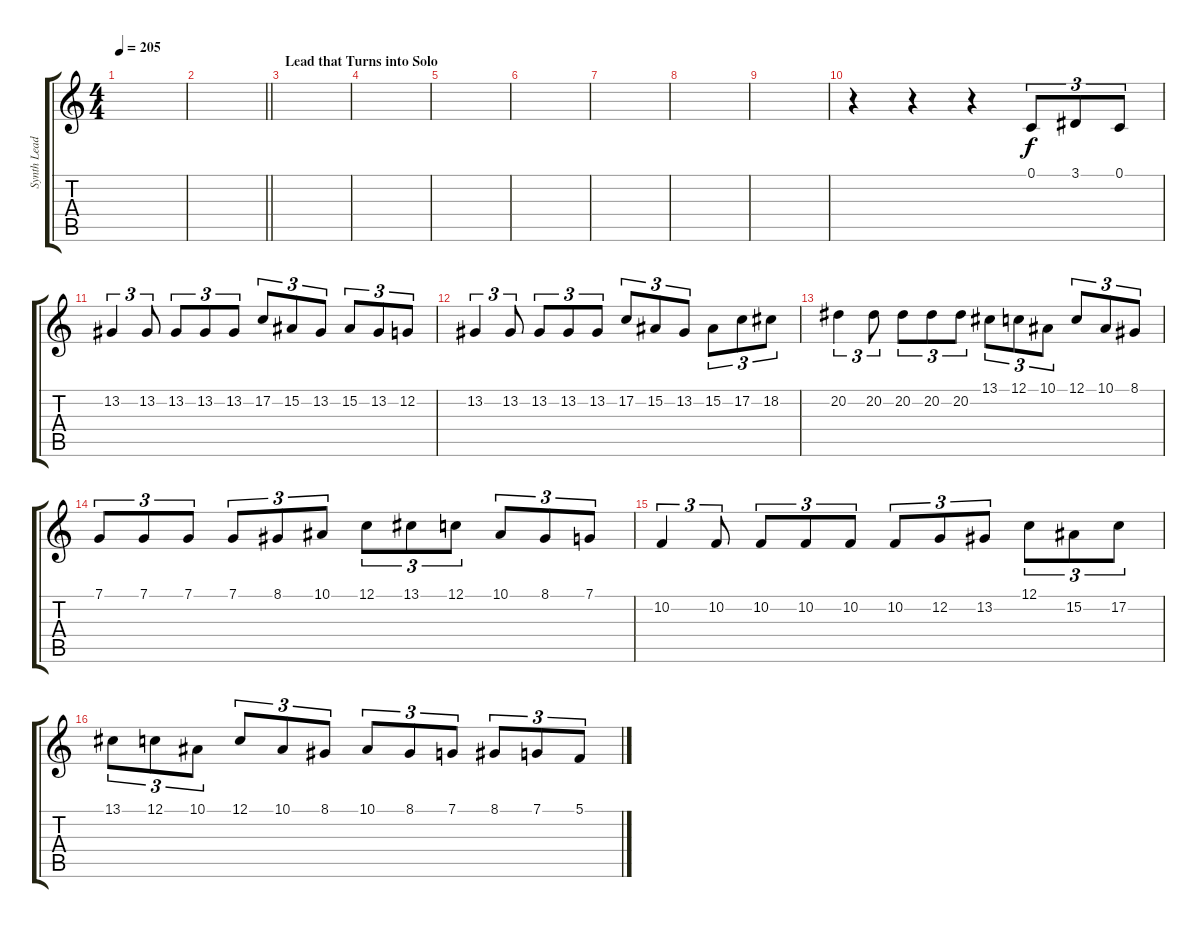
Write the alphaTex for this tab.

\track ("Synth Lead" "Synth Lead") {instrument lead2sawtooth}
\staff {score tabs}
\tuning (C4 G3 Eb3 Bb2 F2 C2) {hide}
\ts (4 4)
\tempo 205
\clef g2
\ks c
|
\barLineRight lightlight
|
\section ("" "Lead that Turns into Solo")
|
|
|
|
|
|
|
r.4 r.4 r.4 0.1.8{tu (3 2)} 3.1.8{tu (3 2)} 0.1.8{tu (3 2)} |
13.2.4{tu (3 2)} 13.2.8{tu (3 2)} 13.2.8{tu (3 2)} 13.2.8{tu (3 2)} 13.2.8{tu (3 2)} 17.2.8{tu (3 2)} 15.2.8{tu (3 2)} 13.2.8{tu (3 2)} 15.2.8{tu (3 2)} 13.2.8{tu (3 2)} 12.2.8{tu (3 2)} |
13.2.4{tu (3 2)} 13.2.8{tu (3 2)} 13.2.8{tu (3 2)} 13.2.8{tu (3 2)} 13.2.8{tu (3 2)} 17.2.8{tu (3 2)} 15.2.8{tu (3 2)} 13.2.8{tu (3 2)} 15.2.8{tu (3 2)} 17.2.8{tu (3 2)} 18.2.8{tu (3 2)} |
20.2.4{tu (3 2)} 20.2.8{tu (3 2)} 20.2.8{tu (3 2)} 20.2.8{tu (3 2)} 20.2.8{tu (3 2)} 13.1.8{tu (3 2)} 12.1.8{tu (3 2)} 10.1.8{tu (3 2)} 12.1.8{tu (3 2)} 10.1.8{tu (3 2)} 8.1.8{tu (3 2)} |
7.1.8{tu (3 2)} 7.1.8{tu (3 2)} 7.1.8{tu (3 2)} 7.1.8{tu (3 2)} 8.1.8{tu (3 2)} 10.1.8{tu (3 2)} 12.1.8{tu (3 2)} 13.1.8{tu (3 2)} 12.1.8{tu (3 2)} 10.1.8{tu (3 2)} 8.1.8{tu (3 2)} 7.1.8{tu (3 2)} |
10.2.4{tu (3 2)} 10.2.8{tu (3 2)} 10.2.8{tu (3 2)} 10.2.8{tu (3 2)} 10.2.8{tu (3 2)} 10.2.8{tu (3 2)} 12.2.8{tu (3 2)} 13.2.8{tu (3 2)} 12.1.8{tu (3 2)} 15.2.8{tu (3 2)} 17.2.8{tu (3 2)} |
13.1.8{tu (3 2)} 12.1.8{tu (3 2)} 10.1.8{tu (3 2)} 12.1.8{tu (3 2)} 10.1.8{tu (3 2)} 8.1.8{tu (3 2)} 10.1.8{tu (3 2)} 8.1.8{tu (3 2)} 7.1.8{tu (3 2)} 8.1.8{tu (3 2)} 7.1.8{tu (3 2)} 5.1.8{tu (3 2)}
